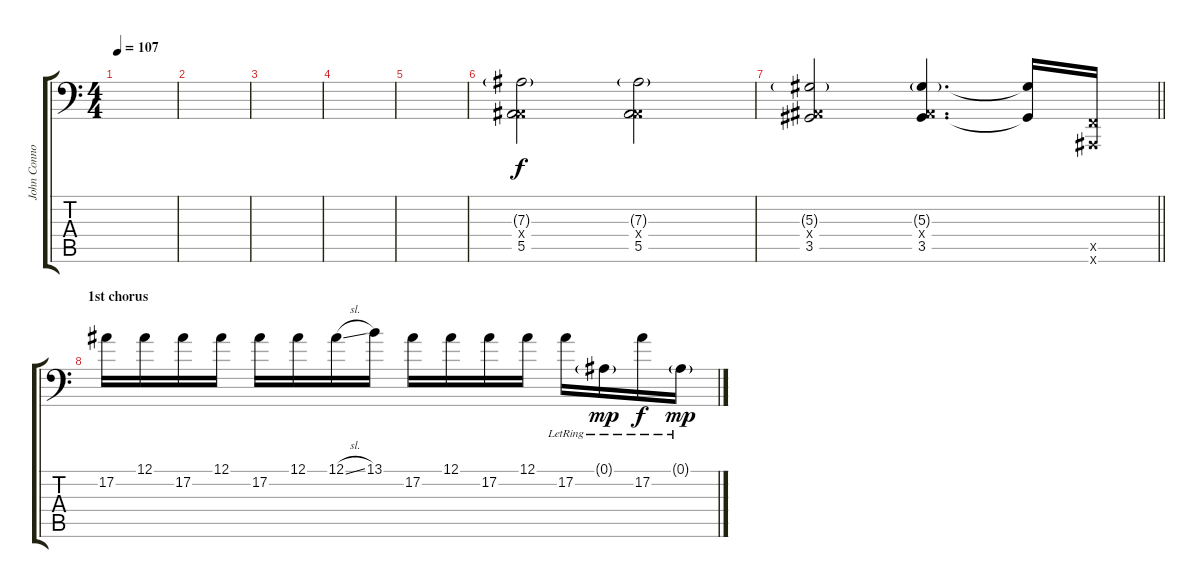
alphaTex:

\track ("John Connolly wah, fills" "John Conno") {instrument fx6goblins}
\staff {score tabs}
\tuning (Bb3 F3 Eb3 Bb2 F2 Bb1) {hide}
\ts (4 4)
\tempo 107
\clef f4
\ks c
|
|
|
|
|
(7.3{g} 0.4{x} 5.5).2{volume 11 instrument distortionguitar} (7.3{g} 0.4{x} 5.5).2 |
\barLineRight lightlight
(5.3{g} 0.4{x} 3.5).2 (5.3{g} 0.4{x} 3.5).4{d} (5.3{t} 3.5{t}).16{dy f} (0.5{x} 0.6{x}).16 |
\section ("" "1st chorus")
17.2.16{volume 15 instrument fx6goblins} 12.1.16 17.2.16 12.1.16 17.2.16 12.1.16 12.1{sl}.16 13.1.16 17.2.16 12.1.16 17.2.16 12.1.16 17.2{lr}.16 0.1{g lr}.16{dy mp} 17.2{lr}.16{dy f} 0.1{g lr}.16{dy mp}
